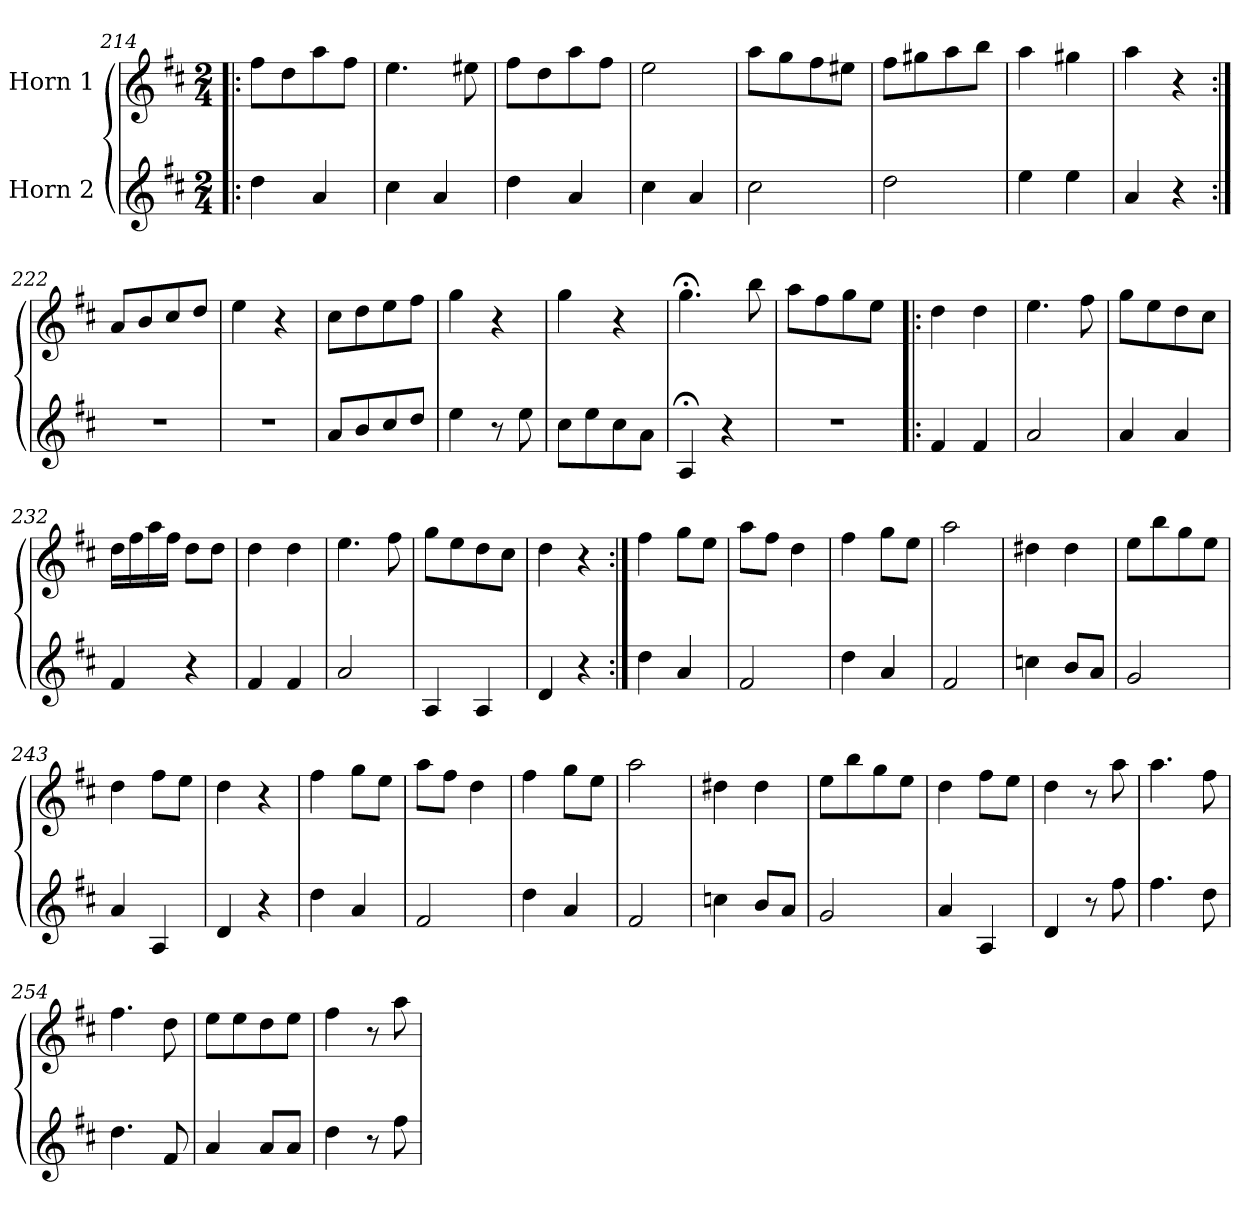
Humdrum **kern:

**kern	**kern
*part2	*part1
*staff2	*staff1
*I"Horn 2	*I"Horn 1
*clefG2	*clefG2
*ITrd1c2	*ITrd1c2
*k[]	*k[]
*C:	*C:
*M2/4	*M2/4
=214!|:	=214!|:
4cc\	8ee\L
.	8cc\
4g/	8gg\
.	8ee\J
!!LO:PB:g=z
=215	=215
4b\	4.dd\
4g/	.
.	8dd#X\
=216	=216
4cc\	8ee\L
.	8cc\
4g/	8gg\
.	8ee\J
=217	=217
4b\	2dd\
4g/	.
=218	=218
2b\	8gg\L
.	8ff\
.	8ee\
.	8dd#X\J
=219	=219
2cc\	8ee\L
.	8ff#X\
.	8gg\
.	8aa\J
=220	=220
4dd\	4gg\
4dd\	4ff#X\
!!LO:PB:g=z
=221	=221
4g/	4gg\
4r	4r
=222:|!	=222:|!
2r	8g/L
.	8a/
.	8b/
.	8cc/J
=223	=223
2r	4dd\
.	4r
=224	=224
8g/L	8b\L
8a/	8cc\
8b/	8dd\
8cc/J	8ee\J
=225	=225
4dd\	4ff\
8r	4r
8dd\	.
=226	=226
8b\L	4ff\
8dd\	.
8b\	4r
8g\J	.
=227	=227
4G;</	4.ff;<\
4r	.
.	8aa\
=228	=228
2r	8gg\L
.	8ee\
.	8ff\
.	8dd\J
=229!|:	=229!|:
4e/	4cc\
4e/	4cc\
!!LO:PB:g=z
=230	=230
2g/	4.dd\
.	8ee\
=231	=231
4g/	8ff\L
.	8dd\
4g/	8cc\
.	8b\J
!!LO:PB:g=z
=232	=232
4e/	16cc\LL
.	16ee\
.	16gg\
.	16ee\JJ
4r	8cc\L
.	8cc\J
=233	=233
4e/	4cc\
4e/	4cc\
=234	=234
2g/	4.dd\
.	8ee\
=235	=235
4G/	8ff\L
.	8dd\
4G/	8cc\
.	8b\J
=236	=236
4c/	4cc\
4r	4r
=237:|!	=237:|!
4cc\	4ee\
4g/	8ff\L
.	8dd\J
=238	=238
2e/	8gg\L
.	8ee\J
.	4cc\
!!LO:PB:g=z
=239	=239
4cc\	4ee\
4g/	8ff\L
.	8dd\J
=240	=240
2e/	2gg\
=241	=241
4b-X\	4cc#X\
8a/L	4cc#\
8g/J	.
!!LO:PB:g=z
=242	=242
2f/	8dd\L
.	8aa\
.	8ff\
.	8dd\J
=243	=243
4g/	4cc\
4G/	8ee\L
.	8dd\J
=244	=244
4c/	4cc\
4r	4r
=245	=245
4cc\	4ee\
4g/	8ff\L
.	8dd\J
=246	=246
2e/	8gg\L
.	8ee\J
.	4cc\
=247	=247
4cc\	4ee\
4g/	8ff\L
.	8dd\J
=248	=248
2e/	2gg\
=249	=249
4b-X\	4cc#X\
8a/L	4cc#\
8g/J	.
!!LO:PB:g=z
=250	=250
2f/	8dd\L
.	8aa\
.	8ff\
.	8dd\J
=251	=251
4g/	4cc\
4G/	8ee\L
.	8dd\J
!!LO:PB:g=z
=252	=252
4c/	4cc\
8r	8r
8ee\	8gg\
=253	=253
4.ee\	4.gg\
8cc\	8ee\
=254	=254
4.cc\	4.ee\
8e/	8cc\
=255	=255
4g/	8dd\L
.	8dd\
8g/L	8cc\
8g/J	8dd\J
=256	=256
4cc\	4ee\
8r	8r
8ee\	8gg\
=	=
*-	*-
